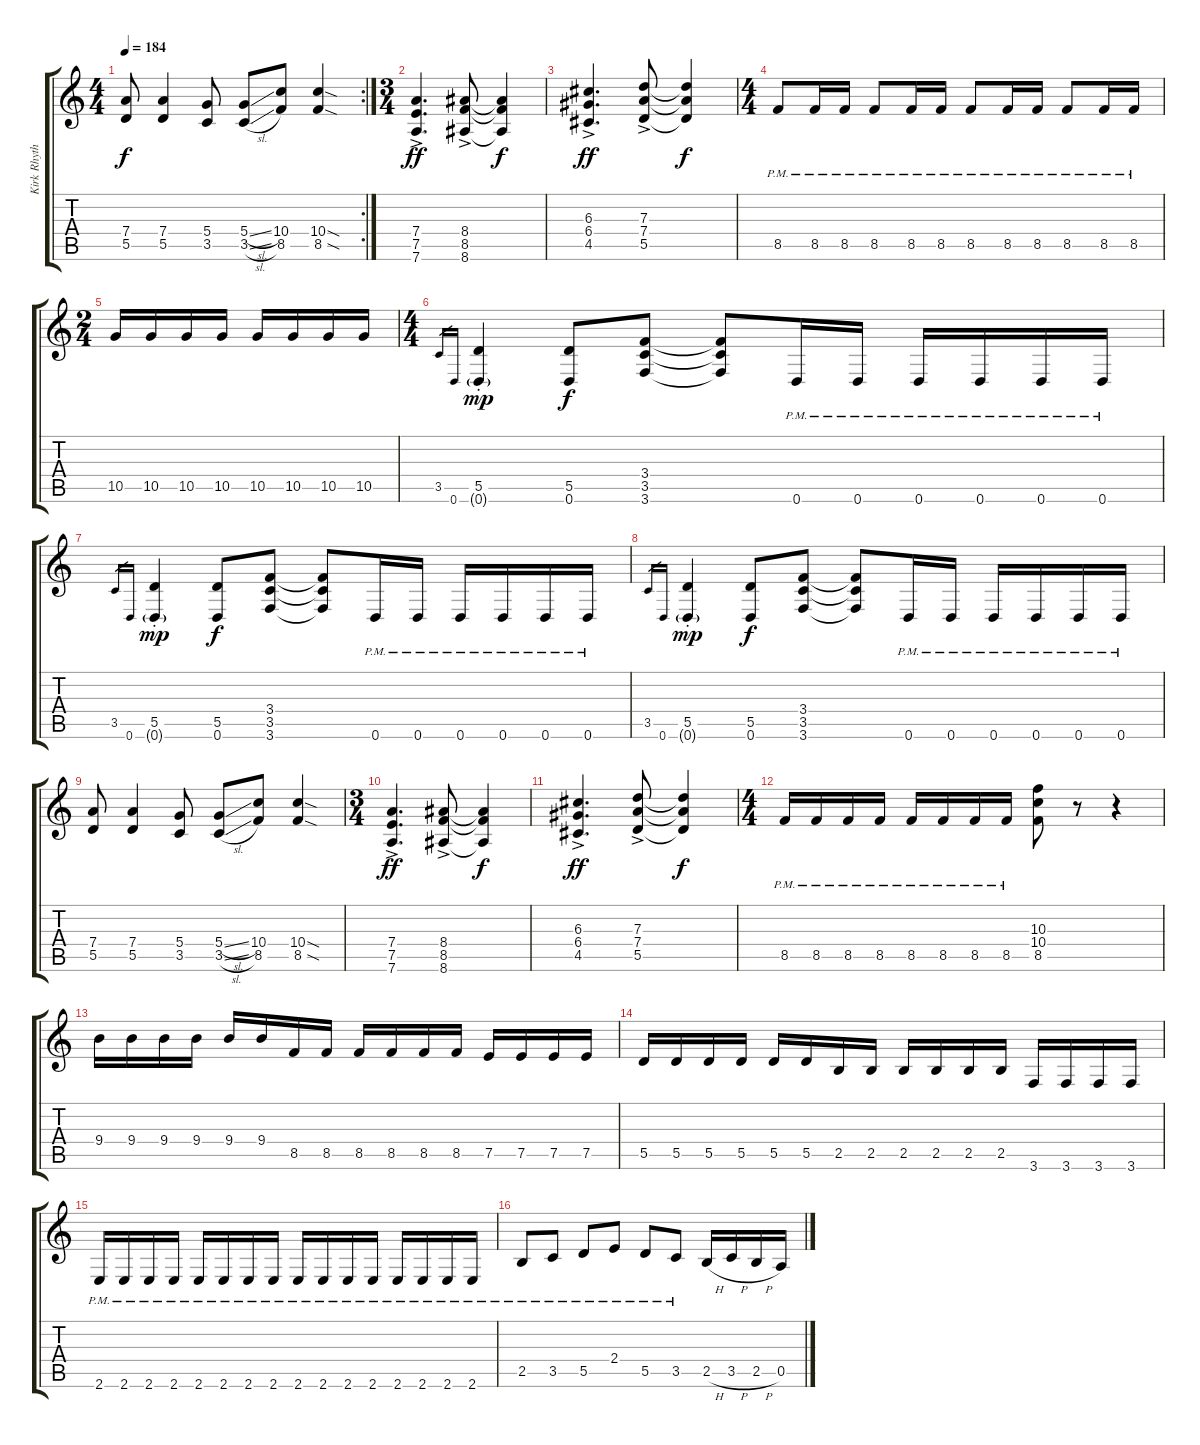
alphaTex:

\track ("Kirk Rhythm" "Kirk Rhyth") {instrument distortionguitar}
\staff {score tabs}
\tuning (E4 B3 G3 D3 A2 D2) {hide}
\rc 2
\ts (4 4)
\tempo 184
\clef g2
\ks c
(7.4 5.5).8{dy f} (7.4 5.5).4 (5.4 3.5).8 (5.4{sl} 3.5{sl}).8 (10.4 8.5).8 (10.4{sod} 8.5{sod}).4 |
\ts (3 4)
(7.4{ac} 7.5{ac} 7.6{ac}).4{d dy ff} (8.4{ac} 8.5{ac} 8.6{ac}).8 (8.4{t} 8.5{t} 8.6{t}).4{dy f} |
(6.3{ac} 6.4{ac} 4.5{ac}).4{d dy ff} (7.3{ac} 7.4{ac} 5.5{ac}).8 (7.3{t} 7.4{t} 5.5{t}).4{dy f} |
\ts (4 4)
8.5{pm}.8 8.5{pm}.16 8.5{pm}.16 8.5{pm}.8 8.5{pm}.16 8.5{pm}.16 8.5{pm}.8 8.5{pm}.16 8.5{pm}.16 8.5{pm}.8 8.5{pm}.16 8.5{pm}.16 |
\ts (2 4)
10.5.16 10.5.16 10.5.16 10.5.16 10.5.16 10.5.16 10.5.16 10.5.16 |
\ts (4 4)
3.5.16{gr} 0.6.16{gr} (5.5{st} 0.6{g st}).4{dy mp} (5.5 0.6).8{dy f} (3.4 3.5 3.6).8 (3.4{t} 3.5{t} 3.6{t}).8 0.6{pm}.16 0.6{pm}.16 0.6{pm}.16 0.6{pm}.16 0.6{pm}.16 0.6{pm}.16 |
3.5.16{gr} 0.6.16{gr} (5.5{st} 0.6{g st}).4{dy mp} (5.5 0.6).8{dy f} (3.4 3.5 3.6).8 (3.4{t} 3.5{t} 3.6{t}).8 0.6{pm}.16 0.6{pm}.16 0.6{pm}.16 0.6{pm}.16 0.6{pm}.16 0.6{pm}.16 |
3.5.16{gr} 0.6.16{gr} (5.5{st} 0.6{g st}).4{dy mp} (5.5 0.6).8{dy f} (3.4 3.5 3.6).8 (3.4{t} 3.5{t} 3.6{t}).8 0.6{pm}.16 0.6{pm}.16 0.6{pm}.16 0.6{pm}.16 0.6{pm}.16 0.6{pm}.16 |
(7.4 5.5).8 (7.4 5.5).4 (5.4 3.5).8 (5.4{sl} 3.5{sl}).8 (10.4 8.5).8 (10.4{sod} 8.5{sod}).4 |
\ts (3 4)
(7.4{ac} 7.5{ac} 7.6{ac}).4{d dy ff} (8.4{ac} 8.5{ac} 8.6{ac}).8 (8.4{t} 8.5{t} 8.6{t}).4{dy f} |
(6.3{ac} 6.4{ac} 4.5{ac}).4{d dy ff} (7.3{ac} 7.4{ac} 5.5{ac}).8 (7.3{t} 7.4{t} 5.5{t}).4{dy f} |
\ts (4 4)
8.5{pm}.16 8.5{pm}.16 8.5{pm}.16 8.5{pm}.16 8.5{pm}.16 8.5{pm}.16 8.5{pm}.16 8.5{pm}.16 (10.3 10.4 8.5).8 r.8 r.4 |
9.4.16 9.4.16 9.4.16 9.4.16 9.4.16 9.4.16 8.5.16 8.5.16 8.5.16 8.5.16 8.5.16 8.5.16 7.5.16 7.5.16 7.5.16 7.5.16 |
5.5.16 5.5.16 5.5.16 5.5.16 5.5.16 5.5.16 2.5.16 2.5.16 2.5.16 2.5.16 2.5.16 2.5.16 3.6.16 3.6.16 3.6.16 3.6.16 |
2.6{pm}.16 2.6{pm}.16 2.6{pm}.16 2.6{pm}.16 2.6{pm}.16 2.6{pm}.16 2.6{pm}.16 2.6{pm}.16 2.6{pm}.16 2.6{pm}.16 2.6{pm}.16 2.6{pm}.16 2.6{pm}.16 2.6{pm}.16 2.6{pm}.16 2.6{pm}.16 |
2.5{pm}.8 3.5{pm}.8 5.5{pm}.8 2.4{pm}.8 5.5{pm}.8 3.5{pm}.8 2.5{h}.16 3.5{h}.16 2.5{h}.16 0.5.16
